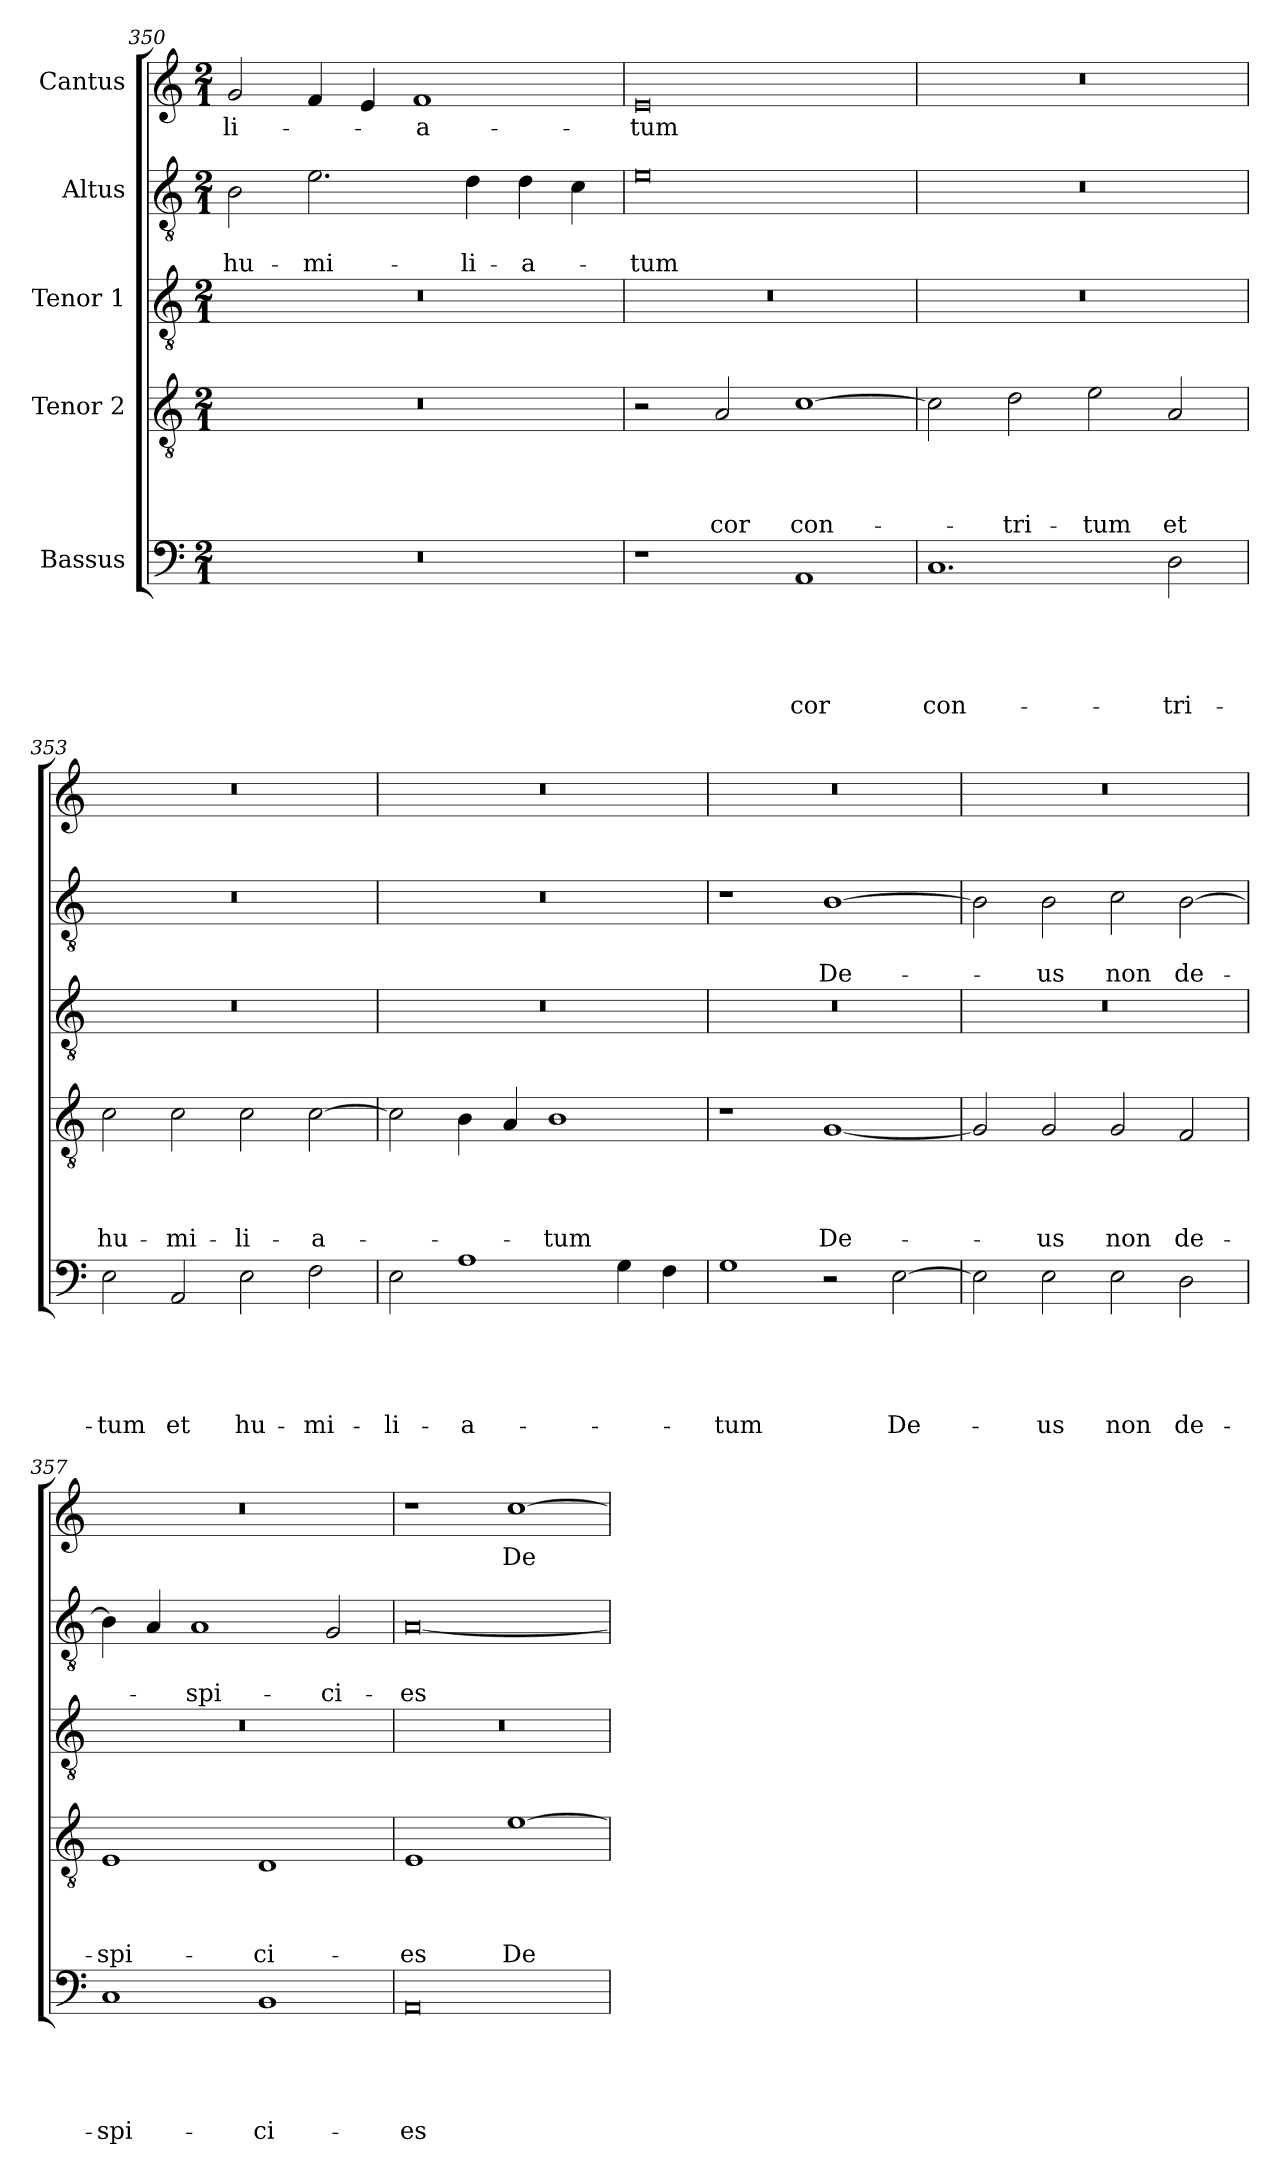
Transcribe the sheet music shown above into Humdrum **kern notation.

**kern	**text	**text	**text	**text	**text	**kern	**text	**text	**text	**text	**kern	**kern	**text	**text	**kern	**text
*part5	*part5	*part5	*part5	*part5	*part5	*part4	*part4	*part4	*part4	*part4	*part3	*part2	*part2	*part2	*part1	*part1
*staff5	*staff5	*staff5	*staff5	*staff5	*staff5	*staff4	*staff4	*staff4	*staff4	*staff4	*staff3	*staff2	*staff2	*staff2	*staff1	*staff1
*I"Bassus	*	*	*	*	*	*I"Tenor 2	*	*	*	*	*I"Tenor 1	*I"Altus	*	*	*I"Cantus	*
*clefF4	*	*	*	*	*	*clefGv2	*	*	*	*	*clefGv2	*clefGv2	*	*	*clefG2	*
*k[]	*	*	*	*	*	*k[]	*	*	*	*	*k[]	*k[]	*	*	*k[]	*
*C:	*	*	*	*	*	*C:	*	*	*	*	*C:	*C:	*	*	*C:	*
*M2/1	*	*	*	*	*	*M2/1	*	*	*	*	*M2/1	*M2/1	*	*	*M2/1	*
=350	=350	=350	=350	=350	=350	=350	=350	=350	=350	=350	=350	=350	=350	=350	=350	=350
!	!	!	!	!	!	!	!	!	!	!	!	!	!	!LO:LY:b	!	!LO:LY:b
0r	.	.	.	.	.	0r	.	.	.	.	0r	2B\	.	hu-	2g/	-li-
!	!	!	!	!	!	!	!	!	!	!	!	!	!	!LO:LY:b	!	!
.	.	.	.	.	.	.	.	.	.	.	.	2.e\	.	-mi-	4f/	.
.	.	.	.	.	.	.	.	.	.	.	.	.	.	.	4e/	.
!	!	!	!	!	!	!	!	!	!	!	!	!	!	!	!	!LO:LY:b
.	.	.	.	.	.	.	.	.	.	.	.	.	.	.	1f	-a-
!	!	!	!	!	!	!	!	!	!	!	!	!	!	!LO:LY:b	!	!
.	.	.	.	.	.	.	.	.	.	.	.	4d\	.	-li-	.	.
!	!	!	!	!	!	!	!	!	!	!	!	!	!	!LO:LY:b	!	!
.	.	.	.	.	.	.	.	.	.	.	.	4d\	.	-a-	.	.
.	.	.	.	.	.	.	.	.	.	.	.	4c\	.	.	.	.
=351	=351	=351	=351	=351	=351	=351	=351	=351	=351	=351	=351	=351	=351	=351	=351	=351
!	!	!	!	!	!	!	!	!	!	!	!	!	!	!LO:LY:b	!	!LO:LY:b
1r	.	.	.	.	.	2r	.	.	.	.	0r	0e	.	-tum	0e	-tum
!	!	!	!	!	!	!	!	!	!	!LO:LY:b	!	!	!	!	!	!
.	.	.	.	.	.	2A/	.	.	.	cor	.	.	.	.	.	.
!	!	!	!	!	!LO:LY:b	!	!	!	!	!LO:LY:b	!	!	!	!	!	!
1AA	.	.	.	.	cor	[1c	.	.	.	con-	.	.	.	.	.	.
=352	=352	=352	=352	=352	=352	=352	=352	=352	=352	=352	=352	=352	=352	=352	=352	=352
!	!	!	!	!	!LO:LY:b	!	!	!	!	!	!	!	!	!	!	!
1.C	.	.	.	.	con-	2c\]	.	.	.	.	0r	0r	.	.	0r	.
!	!	!	!	!	!	!	!	!	!	!LO:LY:b	!	!	!	!	!	!
.	.	.	.	.	.	2d\	.	.	.	-tri-	.	.	.	.	.	.
!	!	!	!	!	!	!	!	!	!	!LO:LY:b	!	!	!	!	!	!
.	.	.	.	.	.	2e\	.	.	.	-tum	.	.	.	.	.	.
!	!	!	!	!	!LO:LY:b	!	!	!	!	!LO:LY:b	!	!	!	!	!	!
2D\	.	.	.	.	-tri-	2A/	.	.	.	et	.	.	.	.	.	.
=353	=353	=353	=353	=353	=353	=353	=353	=353	=353	=353	=353	=353	=353	=353	=353	=353
!	!	!	!	!	!LO:LY:b	!	!	!	!	!LO:LY:b	!	!	!	!	!	!
2E\	.	.	.	.	-tum	2c\	.	.	.	hu-	0r	0r	.	.	0r	.
!	!	!	!	!	!LO:LY:b	!	!	!	!	!LO:LY:b	!	!	!	!	!	!
2AA/	.	.	.	.	et	2c\	.	.	.	-mi-	.	.	.	.	.	.
!	!	!	!	!	!LO:LY:b	!	!	!	!	!LO:LY:b	!	!	!	!	!	!
2E\	.	.	.	.	hu-	2c\	.	.	.	-li-	.	.	.	.	.	.
!	!	!	!	!	!LO:LY:b	!	!	!	!	!LO:LY:b	!	!	!	!	!	!
2F\	.	.	.	.	-mi-	[2c\	.	.	.	-a-	.	.	.	.	.	.
=354	=354	=354	=354	=354	=354	=354	=354	=354	=354	=354	=354	=354	=354	=354	=354	=354
!	!	!	!	!	!LO:LY:b	!	!	!	!	!	!	!	!	!	!	!
2E\	.	.	.	.	-li-	2c\]	.	.	.	.	0r	0r	.	.	0r	.
!	!	!	!	!	!LO:LY:b	!	!	!	!	!	!	!	!	!	!	!
1A	.	.	.	.	-a-	4B\	.	.	.	.	.	.	.	.	.	.
.	.	.	.	.	.	4A/	.	.	.	.	.	.	.	.	.	.
!	!	!	!	!	!	!	!	!	!	!LO:LY:b	!	!	!	!	!	!
.	.	.	.	.	.	1B	.	.	.	-tum	.	.	.	.	.	.
4G\	.	.	.	.	.	.	.	.	.	.	.	.	.	.	.	.
4F\	.	.	.	.	.	.	.	.	.	.	.	.	.	.	.	.
=355	=355	=355	=355	=355	=355	=355	=355	=355	=355	=355	=355	=355	=355	=355	=355	=355
!	!	!	!	!	!LO:LY:b	!	!	!	!	!	!	!	!	!	!	!
1G	.	.	.	.	-tum	1r	.	.	.	.	0r	1r	.	.	0r	.
!	!	!	!	!	!	!	!	!	!	!LO:LY:b	!	!	!	!LO:LY:b	!	!
2r	.	.	.	.	.	[1G	.	.	.	De-	.	[1B	.	De-	.	.
!	!	!	!	!	!LO:LY:b	!	!	!	!	!	!	!	!	!	!	!
[2E\	.	.	.	.	De-	.	.	.	.	.	.	.	.	.	.	.
!!LO:LB:g=z
=356	=356	=356	=356	=356	=356	=356	=356	=356	=356	=356	=356	=356	=356	=356	=356	=356
2E\]	.	.	.	.	.	2G/]	.	.	.	.	0r	2B\]	.	.	0r	.
!	!	!	!	!	!LO:LY:b	!	!	!	!	!LO:LY:b	!	!	!	!LO:LY:b	!	!
2E\	.	.	.	.	-us	2G/	.	.	.	-us	.	2B\	.	-us	.	.
!	!	!	!	!	!LO:LY:b	!	!	!	!	!LO:LY:b	!	!	!	!LO:LY:b	!	!
2E\	.	.	.	.	non	2G/	.	.	.	non	.	2c\	.	non	.	.
!	!	!	!	!	!LO:LY:b	!	!	!	!	!LO:LY:b	!	!	!	!LO:LY:b	!	!
2D\	.	.	.	.	de-	2F/	.	.	.	de-	.	[2B\	.	de-	.	.
=357	=357	=357	=357	=357	=357	=357	=357	=357	=357	=357	=357	=357	=357	=357	=357	=357
!	!	!	!	!	!LO:LY:b	!	!	!	!	!LO:LY:b	!	!	!	!	!	!
1C	.	.	.	.	-spi-	1E	.	.	.	-spi-	0r	4B\]	.	.	0r	.
.	.	.	.	.	.	.	.	.	.	.	.	4A/	.	.	.	.
!	!	!	!	!	!	!	!	!	!	!	!	!	!	!LO:LY:b	!	!
.	.	.	.	.	.	.	.	.	.	.	.	1A	.	-spi-	.	.
!	!	!	!	!	!LO:LY:b	!	!	!	!	!LO:LY:b	!	!	!	!	!	!
1BB	.	.	.	.	-ci-	1D	.	.	.	-ci-	.	.	.	.	.	.
!	!	!	!	!	!	!	!	!	!	!	!	!	!	!LO:LY:b	!	!
.	.	.	.	.	.	.	.	.	.	.	.	2G/	.	-ci-	.	.
=358	=358	=358	=358	=358	=358	=358	=358	=358	=358	=358	=358	=358	=358	=358	=358	=358
!	!	!	!	!	!LO:LY:b	!	!	!	!	!LO:LY:b	!	!	!	!LO:LY:b	!	!
0AA	.	.	.	.	-es	1E	.	.	.	-es	0r	[0A	.	-es	1r	.
!	!	!	!	!	!	!	!	!	!	!LO:LY:b	!	!	!	!	!	!LO:LY:b
.	.	.	.	.	.	[1e	.	.	.	De-	.	.	.	.	[1cc	De-
=	=	=	=	=	=	=	=	=	=	=	=	=	=	=	=	=
*-	*-	*-	*-	*-	*-	*-	*-	*-	*-	*-	*-	*-	*-	*-	*-	*-
